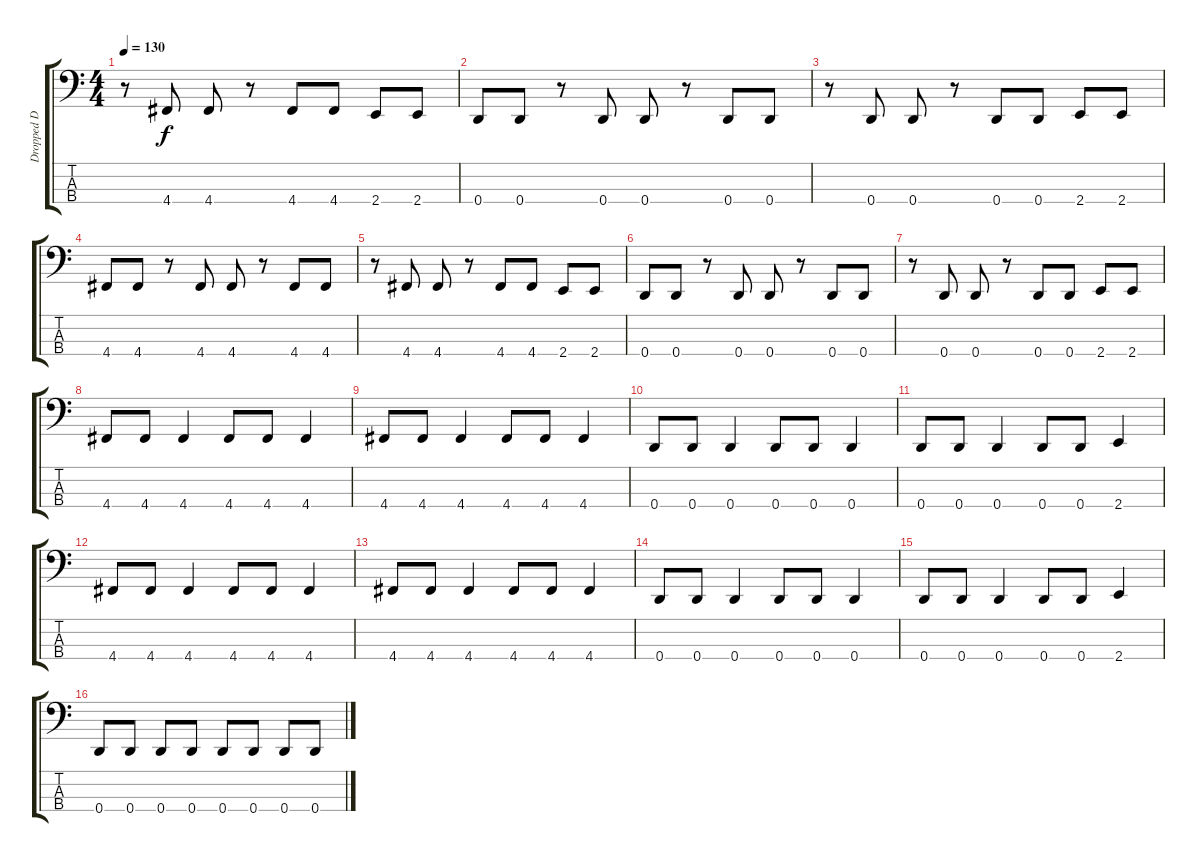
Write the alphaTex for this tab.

\track ("Dropped D bass" "Dropped D ") {instrument electricbassfinger}
\staff {score tabs}
\tuning (G2 D2 A1 D1) {hide}
\ts (4 4)
\tempo 130
\clef f4
\ks c
r.8{dy f} 4.4.8 4.4.8 r.8 4.4.8 4.4.8 2.4.8 2.4.8 |
0.4.8 0.4.8 r.8 0.4.8 0.4.8 r.8 0.4.8 0.4.8 |
r.8 0.4.8 0.4.8 r.8 0.4.8 0.4.8 2.4.8 2.4.8 |
4.4.8 4.4.8 r.8 4.4.8 4.4.8 r.8 4.4.8 4.4.8 |
r.8 4.4.8 4.4.8 r.8 4.4.8 4.4.8 2.4.8 2.4.8 |
0.4.8 0.4.8 r.8 0.4.8 0.4.8 r.8 0.4.8 0.4.8 |
r.8 0.4.8 0.4.8 r.8 0.4.8 0.4.8 2.4.8 2.4.8 |
4.4.8 4.4.8 4.4.4 4.4.8 4.4.8 4.4.4 |
4.4.8 4.4.8 4.4.4 4.4.8 4.4.8 4.4.4 |
0.4.8 0.4.8 0.4.4 0.4.8 0.4.8 0.4.4 |
0.4.8 0.4.8 0.4.4 0.4.8 0.4.8 2.4.4 |
4.4.8 4.4.8 4.4.4 4.4.8 4.4.8 4.4.4 |
4.4.8 4.4.8 4.4.4 4.4.8 4.4.8 4.4.4 |
0.4.8 0.4.8 0.4.4 0.4.8 0.4.8 0.4.4 |
0.4.8 0.4.8 0.4.4 0.4.8 0.4.8 2.4.4 |
0.4.8 0.4.8 0.4.8 0.4.8 0.4.8 0.4.8 0.4.8 0.4.8
